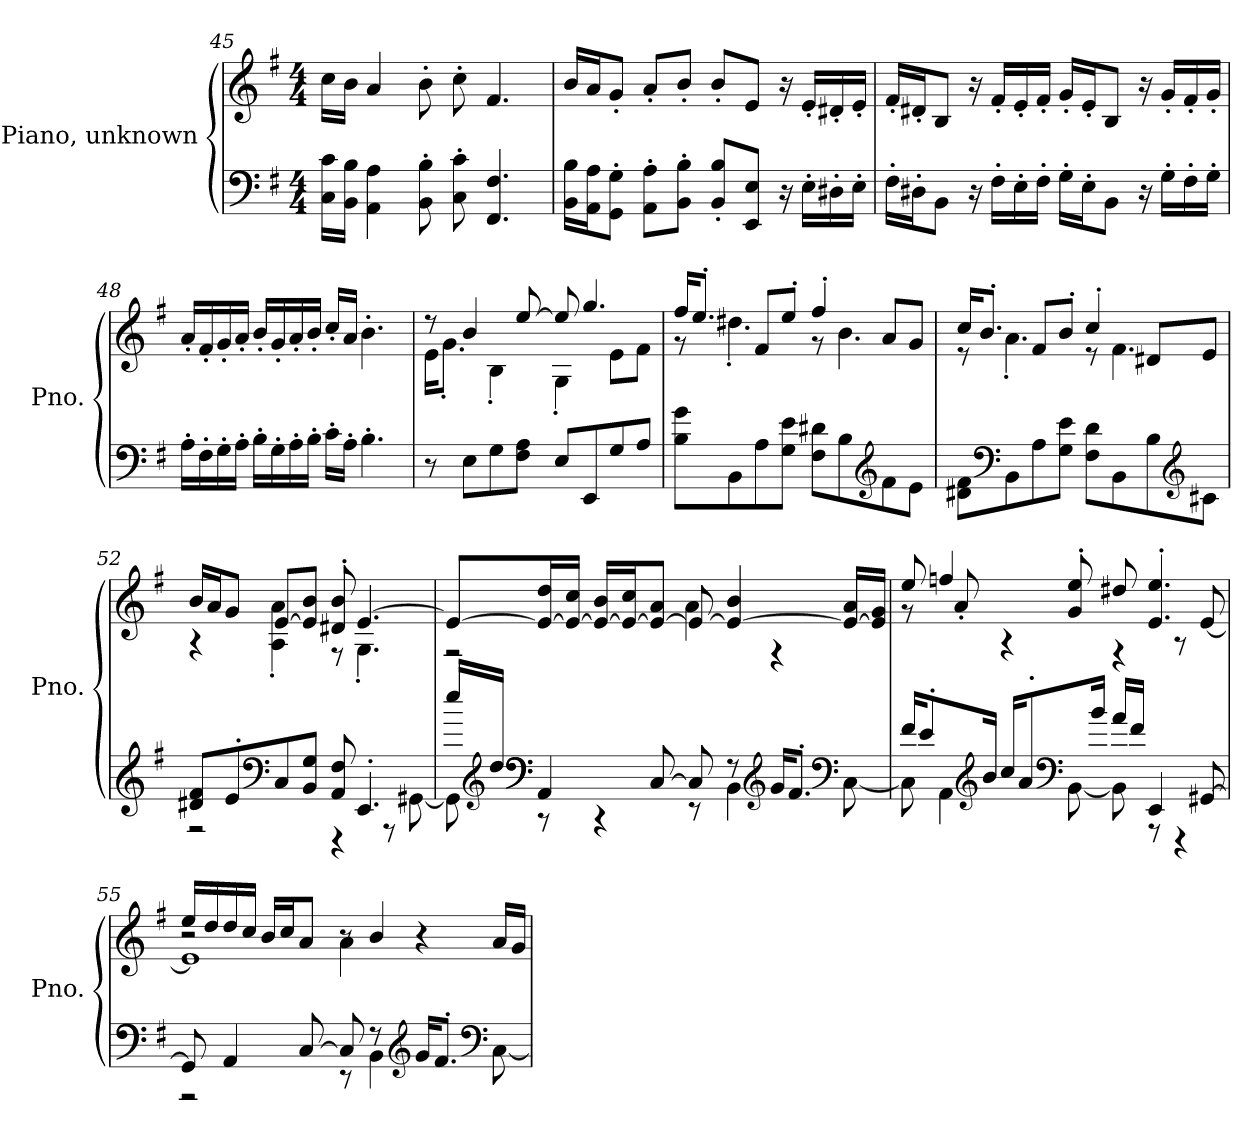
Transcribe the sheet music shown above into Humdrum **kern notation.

**kern	**kern
*part1	*part1
*staff2	*staff1
*I"Piano, unknown	*
*I'Pno.	*
*clefF4	*clefG2
*k[f#]	*k[f#]
*M4/4	*M4/4
=45	=45
16C\ 16c\LL	16cc\LL
16BB\ 16B\JJ	16b\JJ
4AA\ 4A\	4a/
8BB\' 8B\'	8b'\
8C\' 8c\'	8cc'\
4.FF#/ 4.F#/	4.f#/
=46	=46
16BB\ 16B\LL	16b/LL
16AA\ 16A\J	16a/J
8GG\' 8G\'J	8g'/J
8AA\' 8A\'L	8a'/L
8BB\' 8B\'J	8b'/J
8BB/' 8B/'L	8b'/L
8EE/ 8E/J	8e/J
16r	16r
16E'\LL	16e'/LL
16D#X'\	16d#X'/
16E'\JJ	16e'/JJ
!!LO:LB:g=z
=47	=47
16F#'\LL	16f#'/LL
16D#X'\J	16d#X'/J
8BB\J	8B/J
16r	16r
16F#'\LL	16f#'/LL
16E'\	16e'/
16F#'\JJ	16f#'/JJ
16G'\LL	16g'/LL
16E'\J	16e'/J
8BB\J	8B/J
16r	16r
16G'\LL	16g'/LL
16F#'\	16f#'/
16G'\JJ	16g'/JJ
=48	=48
16A'\LL	16a'/LL
16F#'\	16f#'/
16G'\	16g'/
16A'\JJ	16a'/JJ
16B'\LL	16b'/LL
16G'\	16g'/
16A'\	16a'/
16B'\JJ	16b'/JJ
16c'\LL	16cc'/LL
16A'\JJ	16a/JJ
4.B'\	4.b'\
=49	=49
*	*^
8r	8r	16e\KL
.	.	8.g'\J
8E\L	4b/	.
8G\	.	4B'\
8F#\ 8A\J	[8ee/	.
8E/L	8ee/]	4G'\
8EE/	4.gg/	.
8G/	.	8e\L
8A/J	.	8f#\J
!!LO:LB:g=z	!!
=50	=50	=50
8B\ 8g\L	16ff#/KL	8r
.	8.ee'/J	.
8BB\	.	4.dd#X'\
8A\	8f#/L	.
8G\ 8e\J	8ee'/J	.
8F#\ 8d#X\L	4ff#'/	8r
8B\	.	4.b\
*clefG2	*	*
8f#\	8a/L	.
8e\J	8g/J	.
=51	=51	=51
8d#X\ 8f#\L	16cc/KL	8r
.	8.b'/J	.
*clefF4	*	*
8BB\	.	4.a'\
8A\	8f#/L	.
8G\ 8e\J	8b'/J	.
8F#\ 8d#\L	4cc'/	8r
8BB\	.	4.f#\
8B\	8d#X/L	.
*clefG2	*	*
8c#X\J	8e/J	.
=52	=52	=52
*^	*	*
8d#X/ 8f#/L	2r	16b/LL	4r
.	.	16a/J	.
8e'/	.	8g/J	.
*clefF4	*	*	*
8C/	.	[8e/L	4A\' 4a\'
8BB/ 8G/J	.	8e/] 8b/J	.
8AA/ 8F#/	4r	8d#X/' 8b/'	8r
4.EE'/	.	[4.e/	4.G'\
.	8r	.	.
.	[8GG#X\	.	.
!!LO:LB:g=z	!!
=53	=53	=53	=53
16ee/LL	8GG#\]	8e/L_	2r
*clefG2	*	*	*
16dd/JJ	.	.	.
*clefF4	*	*	*
4AA/	8r	16e/_ 16dd/L	.
.	.	16e/_ 16cc/JJ	.
.	4r	16e/_ 16b/LL	.
.	.	16e/_ 16cc/J	.
[8C/	.	8e/_ 8a/J	.
8C/]	8r	8e/_	4a\
8r	4BB\	4e/_ 4b/	.
*clefG2	*	*	*
16g/KL	.	.	4r
8.f#'/J	.	.	.
*clefF4	*	*	*
.	[8C\	16e/_ 16a/LL	.
.	.	16e/] 16g/JJ	.
=54	=54	=54	=54
16f#/KL	8C\]	8ee/	8r
8e'/	.	.	.
.	4AA\	4ffn/	8a'/
*clefG2	*	*	*
16b/Jk	.	.	.
16cc/KL	.	.	4r
8a'/	.	.	.
*clefF4	*	*	*
.	[8BB\	8g/' 8ee/'	.
16b/Jk	.	.	.
16a/LL	8BB\]	8dd#X/	4r
16f#/JJ	.	.	.
4EE/	8r	4.e/' 4.ee/'	.
.	4r	.	8r
[8GG#X/	.	.	[8e/
!!LO:PB:g=z
=55	=55	=55	=55
*	*	*	*^
8GG#/]	2r	16ee/LL	2r	1e]
.	.	16dd/	.	.
4AA/	.	16dd/	.	.
.	.	16cc/JJ	.	.
.	.	16b/LL	.	.
.	.	16cc/J	.	.
[8C/	.	8a/J	.	.
8C/]	8r	8r	4a\	.
8r	4BB\	4b/	.	.
*clefG2	*	*	*	*
16g/KL	.	.	4r	.
8.f#'/J	.	.	.	.
*clefF4	*	*	*	*
.	[8C\	16a/LL	.	.
.	.	16g/JJ	.	.
*v	*v	*	*	*
*	*v	*v	*v
=	=
*-	*-
